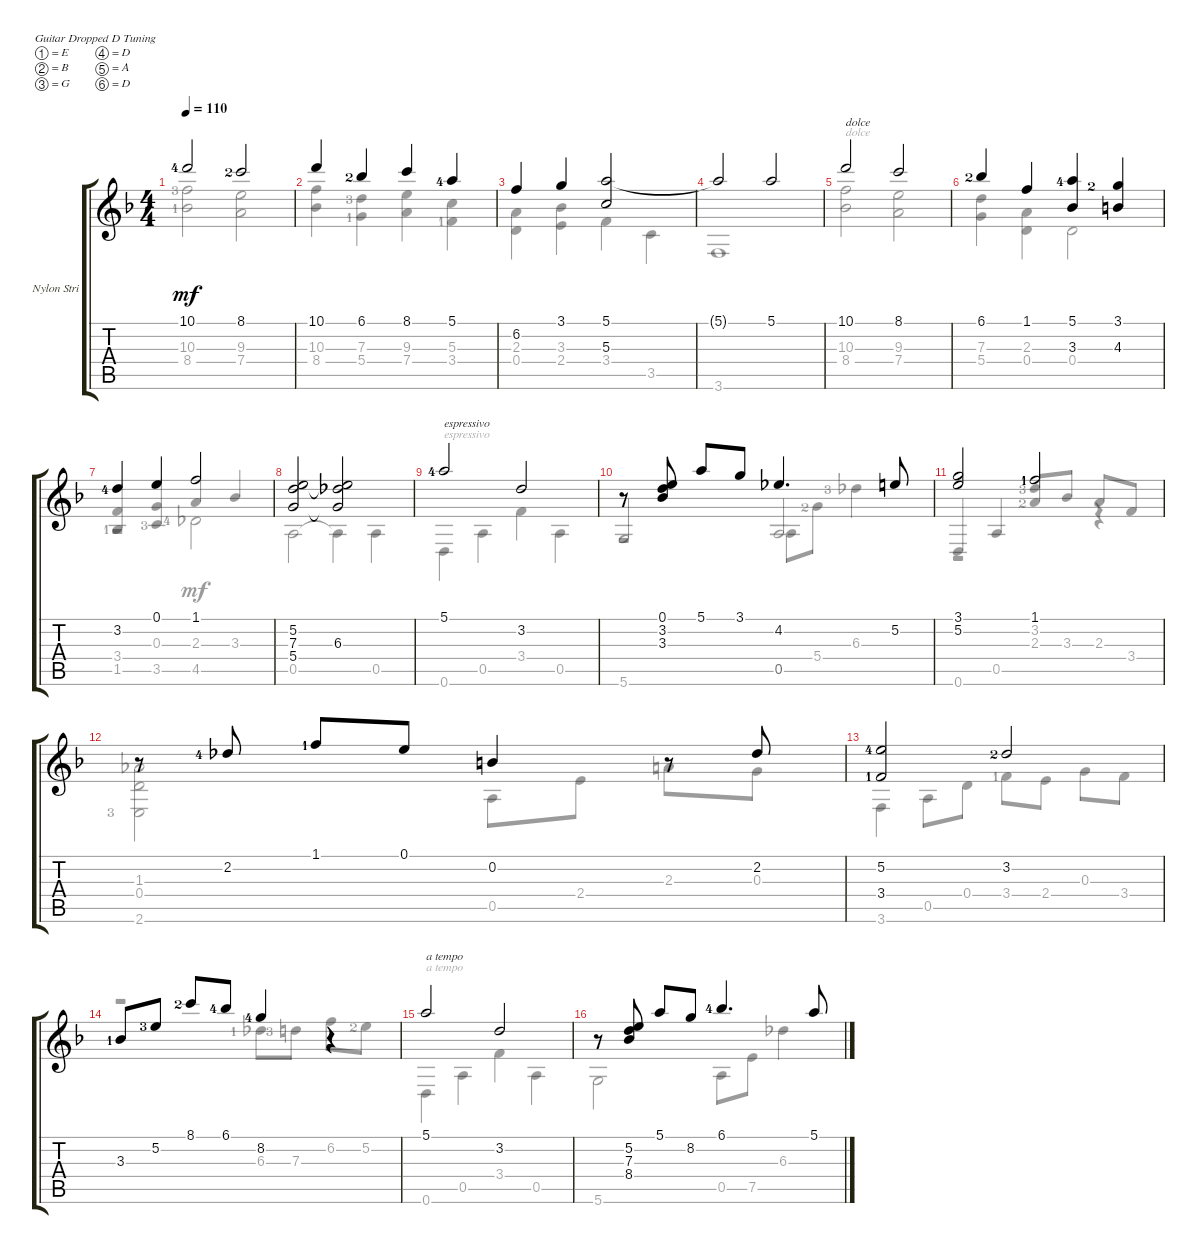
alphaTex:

\bracketExtendMode groupsimilarinstruments
\firstSystemTrackNameOrientation horizontal
\otherSystemsTrackNameOrientation horizontal
\track ("Nylon Stringed Guitar" "Nylon Stri") {instrument acousticguitarnylon}
\staff {score tabs}
\tuning (E4 B3 G3 D3 A2 D2)
\voice
\ts (4 4)
\tempo 110
\clef g2
\ks dminor
10.1{lf 5}.2{dy mf instrument acousticguitarnylon} 8.1{lf 3}.2 |
10.1.4 6.1{lf 3}.4 8.1.4 5.1{lf 5}.4 |
6.2.4 3.1.4 (5.1 5.3).2 |
5.1{t}.2 5.1.2 |
10.1.2{txt "dolce"} 8.1.2 |
6.1{lf 3}.4 1.1.4 (5.1{lf 5} 3.3).4 (3.1{lf 3} 4.3).4 |
3.2{lf 5}.4 0.1.4 1.1.2 |
(5.2 7.3 5.4).2 (5.4{t} 6.3 5.2{t}).2 |
5.1{lf 5}.2{txt "espressivo"} 3.2.2 |
r.8 (0.1 3.2 3.3).8 5.1.8 3.1.8 4.2.4{d} 5.2.8 |
(3.1 5.2).2 1.1{lf 2}.2 |
r.8 2.2{lf 5}.8 1.1{lf 2}.8 0.1.8 0.2.4 r.8 2.2.8 |
(5.2{lf 5} 3.4{lf 2}).2 3.2{lf 3}.2 |
3.3{lf 2}.8 5.2{lf 4}.8 8.1{lf 3}.8 6.1{lf 5}.8 8.2{lf 5}.4 r.4 |
5.1.2{txt "a tempo"} 3.2.2 |
r.8 (5.2 7.3 8.4).8 5.1.8 8.2.8 6.1{lf 5}.4{d} 5.1.8
\voice
\clef g2
\ottava regular
\simile none
\ks dminor
(10.3{lf 4} 8.4{lf 2}).2{dy mf} (7.4 9.3).2 |
(10.3 8.4).4 (7.3{lf 4} 5.4{lf 2}).4 (7.4 9.3).4 (5.3 3.4{lf 2}).4 |
(0.4 2.3).4 (2.4 3.3).4 3.4.4 3.5.4 |
3.6.1 |
(10.3 8.4).2{txt "dolce"} (7.4 9.3).2 |
(7.3 5.4).4 (0.4 2.3).4 0.4.2 |
(3.4 1.5{lf 2}).4{beam invert} (3.5{lf 4} 0.3).4{beam invert} 2.3.4{beam invert} 3.3.4{beam invert} |
0.5.2 0.5{t}.4 0.5.4 |
0.6.4{txt "espressivo"} 0.5.4 3.4.4 0.5.4 |
5.6.2{beam invert} 0.5.2{beam invert} |
0.6.4{beam invert} 0.5.4{beam invert} 2.3{lf 3}.8{beam invert} 3.3.8 2.3.8{beam invert} 3.4.8 |
(2.6{lf 4} 0.4 1.3).2 0.5.8 2.4.8 2.3.8 0.3.8 |
3.6.4 0.5.8 0.4.8 3.4{lf 2}.8 2.4.8 0.3.8 3.4.8 |
r.2 6.3{lf 2}.8 7.3{lf 4}.8 6.2.8 5.2{lf 3}.8 |
0.6.4{txt "a tempo"} 0.5.4 3.4.4 0.5.4 |
5.6.2 0.5.8 7.5.8 6.3.4
\voice
\clef g2
\ottava regular
\simile none
\ks dminor
|
|
|
|
|
|
r.2 4.5{lf 5}.2 |
|
|
r.2 0.5.8 5.4{lf 3}.8 6.3{lf 4}.4 |
r.2 3.2{lf 4}.4{beam invert} r.4 |
|
|
|
|
